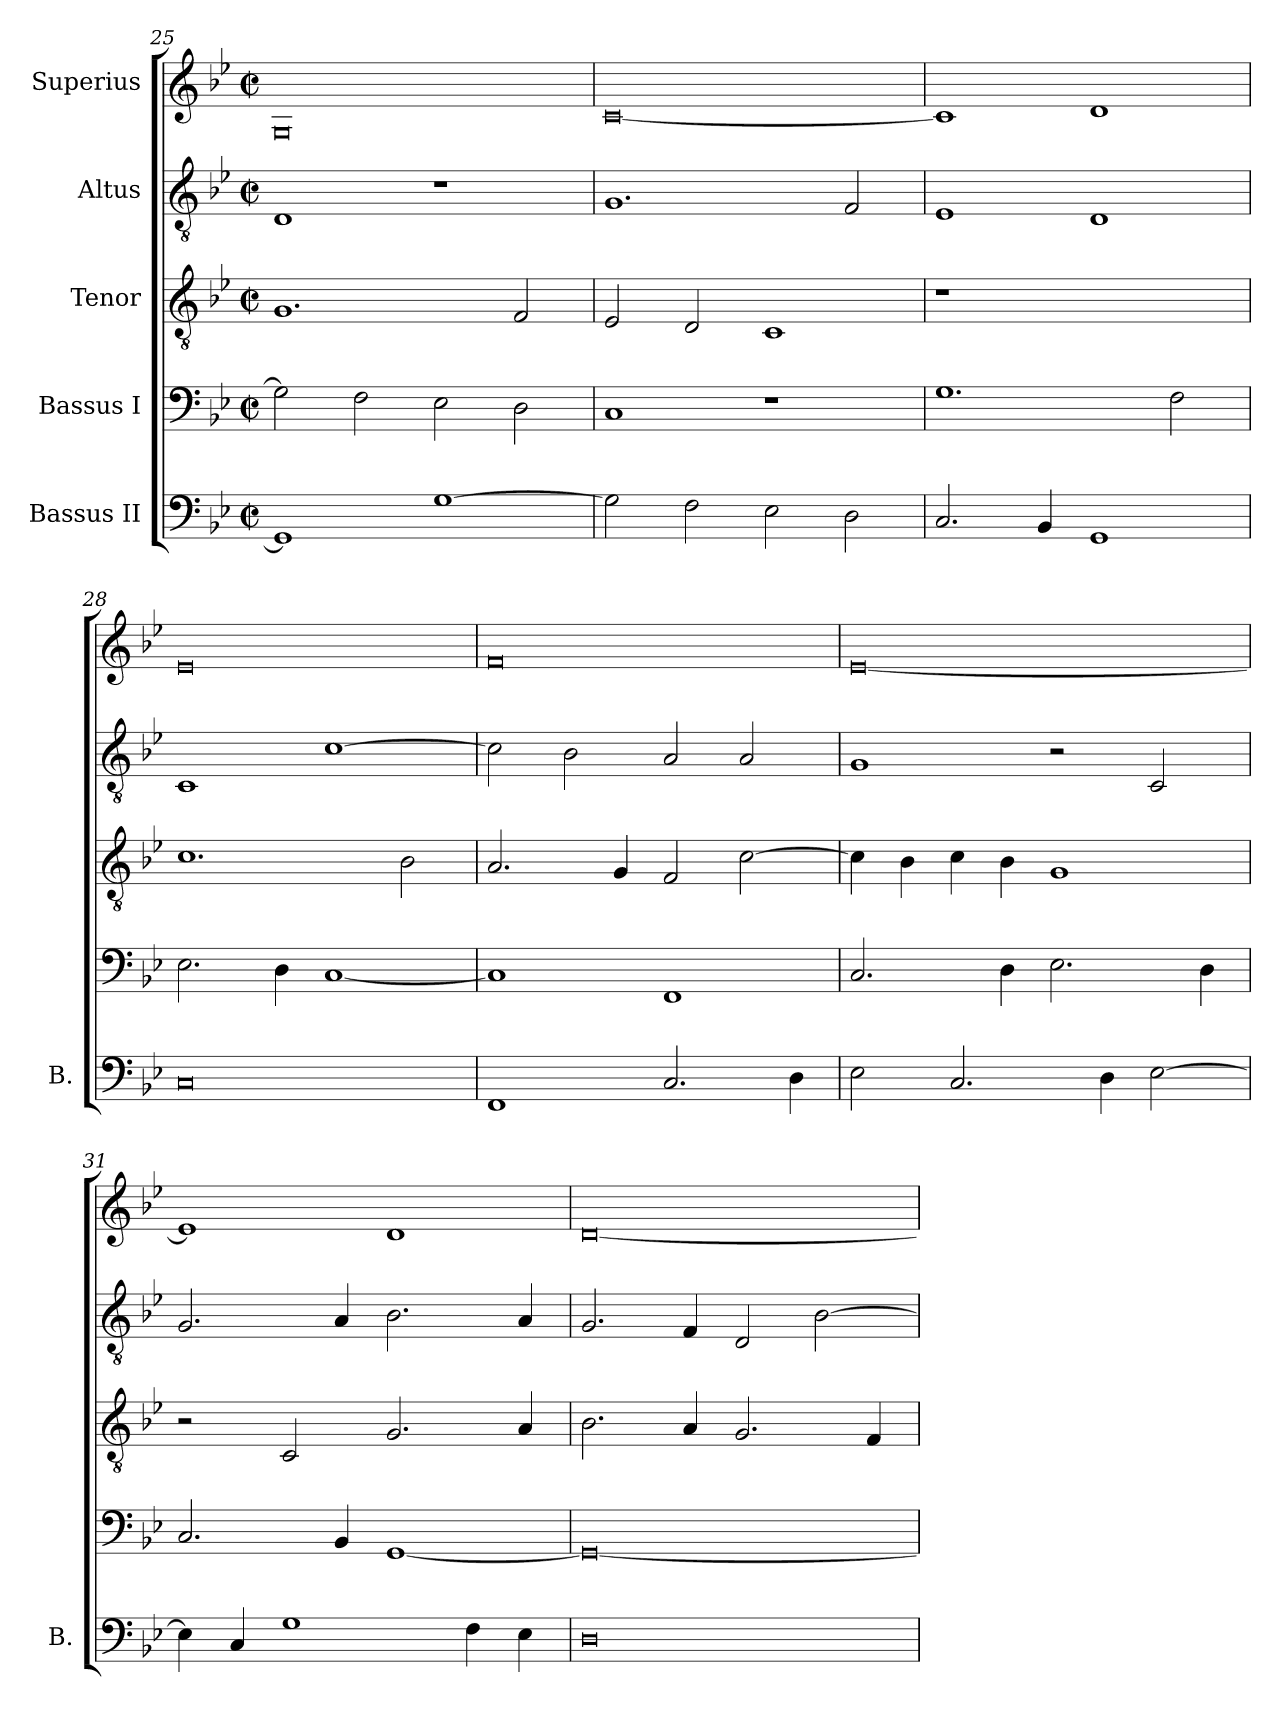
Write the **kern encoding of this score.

**kern	**kern	**kern	**kern	**kern
*part5	*part4	*part3	*part2	*part1
*staff5	*staff4	*staff3	*staff2	*staff1
*I"Bassus II	*I"Bassus I	*I"Tenor	*I"Altus	*I"Superius
*I'B.	*	*	*	*
!!LO:LB:g=z
*clefF4	*clefF4	*clefGv2	*clefGv2	*clefG2
*	*	*ITrd7c12	*ITrd7c12	*
*k[b-e-]	*k[b-e-]	*k[b-e-]	*k[b-e-]	*k[b-e-]
*B-:	*B-:	*B-:	*B-:	*B-:
*M2/2	*M2/2	*M2/2	*M2/2	*M2/2
*met(c|)	*met(c|)	*met(c|)	*met(c|)	*met(c|)
=25	=25	=25	=25	=25
1GGi]	2Gi\]	1.GGi	1DDi	0Gi
.	2Fi\	.	.	.
[>1Gi	2E-i\	.	1r	.
.	2Di\	2FFi/	.	.
=26	=26	=26	=26	=26
2Gi\]	1Ci	2EE-i/	1.GGi	[<0ci
2Fi\	.	2DDi/	.	.
2E-i\	1r	1CCi	.	.
2Di\	.	.	2FFi/	.
=27	=27	=27	=27	=27
!	!	!LO:N:vis=1	!	!
2.Ci/	1.Gi	1r	1EE-i	1ci]
4BB-i/	.	.	.	.
1GGi	.	1ryy	1DDi	1di
.	2Fi\	.	.	.
=28	=28	=28	=28	=28
0Ci	2.E-i\	1.Ci	1CCi	0e-i
.	4Di\	.	.	.
.	[<1Ci	.	[>1Ci	.
.	.	2BB-i\	.	.
=29	=29	=29	=29	=29
1FFi	1Ci]	2.AAi/	2Ci\]	0fi
.	.	.	2BB-i\	.
.	.	4GGi/	.	.
2.Ci/	1FFi	2FFi/	2AAi/	.
.	.	[>2Ci\	2AAi/	.
4Di\	.	.	.	.
!!LO:PB:g=z
=30	=30	=30	=30	=30
2E-i\	2.Ci/	4Ci\]	1GGi	[<0e-i
.	.	4BB-i\	.	.
2.Ci/	.	4Ci\	.	.
.	4Di\	4BB-i\	.	.
.	2.E-i\	1GGi	2r	.
4Di\	.	.	.	.
[>2E-i\	.	.	2CCi/	.
.	4Di\	.	.	.
=31	=31	=31	=31	=31
4E-i\]	2.Ci/	2r	2.GGi/	1e-i]
4Ci/	.	.	.	.
1Gi	.	2CCi/	.	.
.	4BB-i/	.	4AAi/	.
.	[<1GGi	2.GGi/	2.BB-i\	1di
4Fi\	.	.	.	.
4E-i\	.	4AAi/	4AAi/	.
=32	=32	=32	=32	=32
0Di	0GGi_<	2.BB-i\	2.GGi/	[<0di
.	.	4AAi/	4FFi/	.
.	.	2.GGi/	2DDi/	.
.	.	.	[>2BB-i\	.
.	.	4FFi/	.	.
=	=	=	=	=
*-	*-	*-	*-	*-
